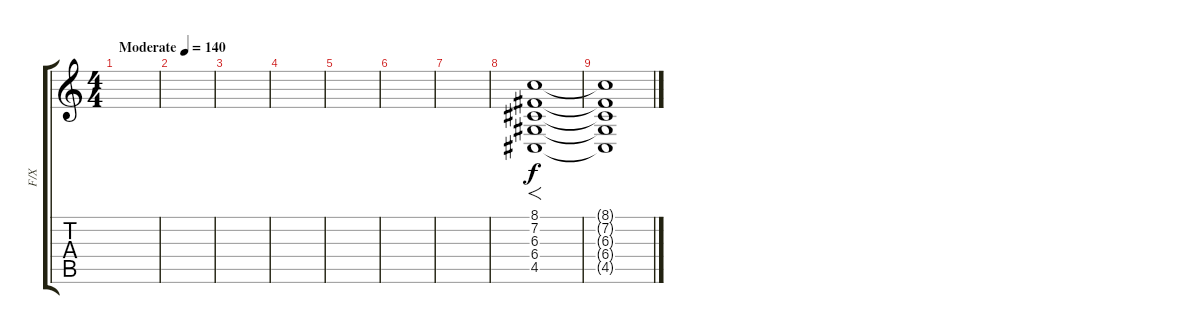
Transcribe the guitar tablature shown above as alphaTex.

\track ("F/X" "F/X") {instrument seashore}
\staff {score tabs}
\tuning (E4 B3 G3 D3 A2 E2) {hide}
\ts (4 4)
\tempo (140 "Moderate")
\clef g2
\ks c
|
|
|
|
|
|
|
(8.1 7.2 6.3 6.4 4.5).1{f} |
(8.1{t} 7.2{t} 6.3{t} 6.4{t} 4.5{t}).1
